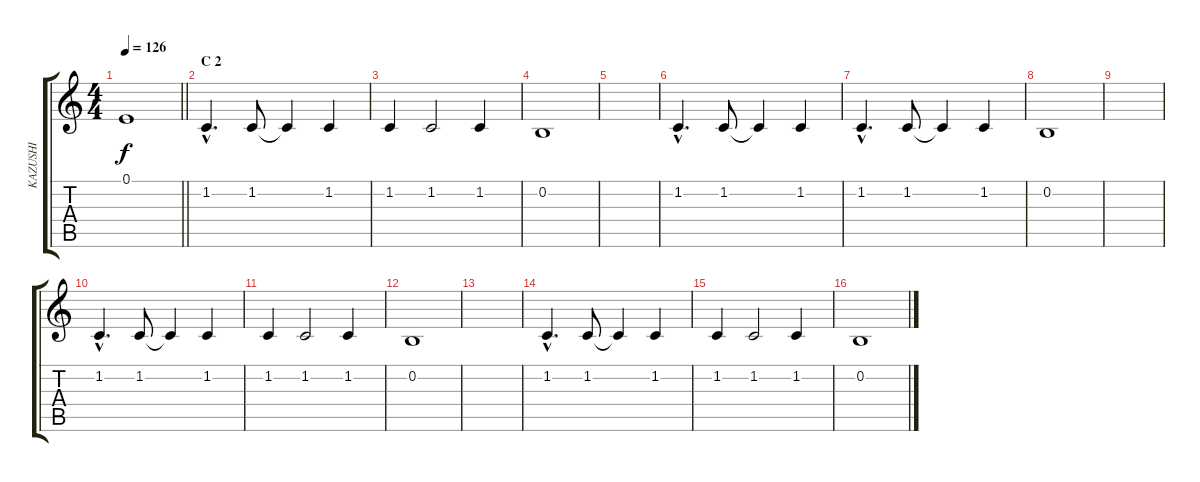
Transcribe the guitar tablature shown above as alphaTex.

\track ("KAZUSHI" "KAZUSHI") {instrument oboe}
\staff {score tabs}
\tuning (E4 B3 G3 D3 A2 E2) {hide}
\ts (4 4)
\tempo 126
\clef g2
\barLineRight lightlight
\ks c
0.1.1{dy f} |
\section ("" "C 2")
1.2{hac}.4{d} 1.2.8 1.2{t}.4 1.2.4 |
1.2.4 1.2.2 1.2.4 |
0.2.1 |
|
1.2{hac}.4{d} 1.2.8 1.2{t}.4 1.2.4 |
1.2{hac}.4{d} 1.2.8 1.2{t}.4 1.2.4 |
0.2.1 |
|
1.2{hac}.4{d} 1.2.8 1.2{t}.4 1.2.4 |
1.2.4 1.2.2 1.2.4 |
0.2.1 |
|
1.2{hac}.4{d} 1.2.8 1.2{t}.4 1.2.4 |
1.2.4 1.2.2 1.2.4 |
0.2.1
